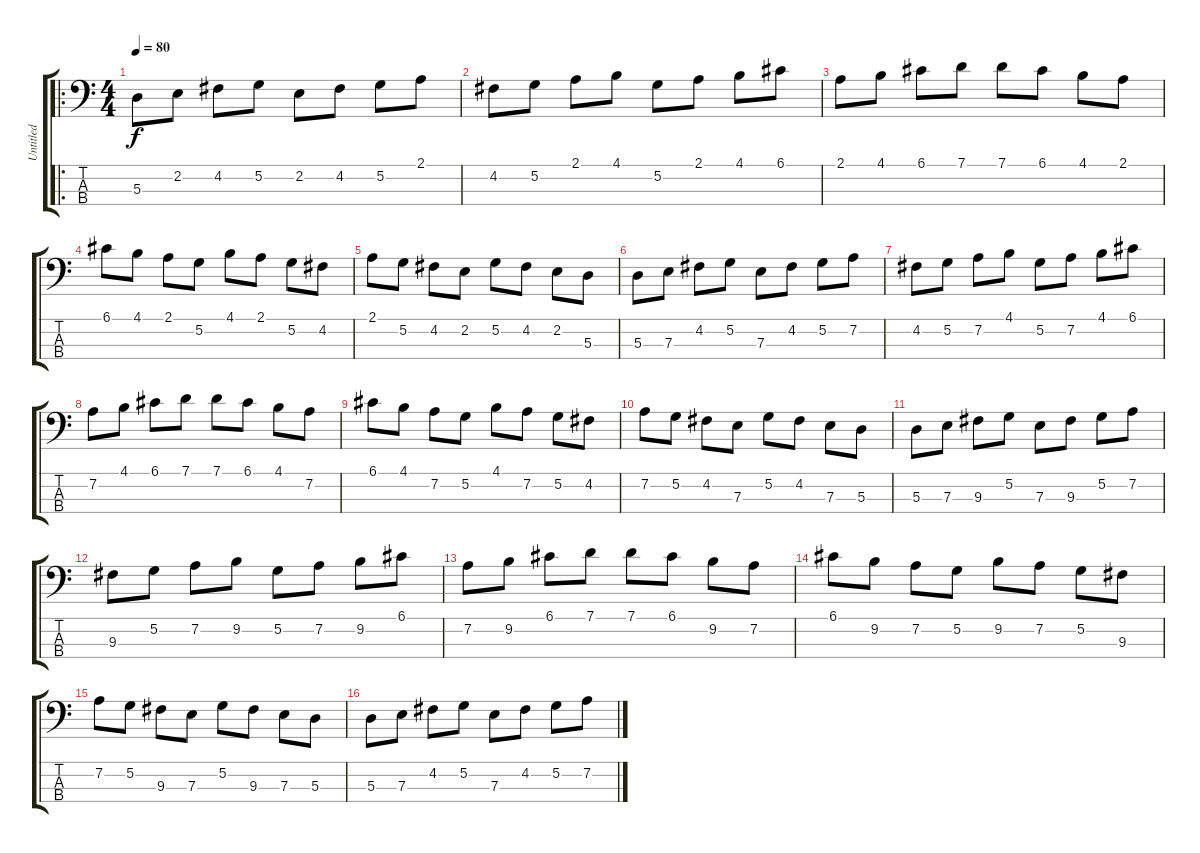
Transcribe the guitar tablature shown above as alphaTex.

\track ("Untitled" "Untitled") {instrument electricbassfinger}
\staff {score tabs}
\tuning (G2 D2 A1 E1) {hide}
\ro
\ts (4 4)
\tempo 80
\clef f4
\ks c
5.3.8{dy f instrument electricbassfinger} 2.2.8 4.2.8 5.2.8 2.2.8 4.2.8 5.2.8 2.1.8 |
4.2.8 5.2.8 2.1.8 4.1.8 5.2.8 2.1.8 4.1.8 6.1.8 |
2.1.8 4.1.8 6.1.8 7.1.8 7.1.8 6.1.8 4.1.8 2.1.8 |
6.1.8 4.1.8 2.1.8 5.2.8 4.1.8 2.1.8 5.2.8 4.2.8 |
2.1.8 5.2.8 4.2.8 2.2.8 5.2.8 4.2.8 2.2.8 5.3.8 |
5.3.8 7.3.8 4.2.8 5.2.8 7.3.8 4.2.8 5.2.8 7.2.8 |
4.2.8 5.2.8 7.2.8 4.1.8 5.2.8 7.2.8 4.1.8 6.1.8 |
7.2.8 4.1.8 6.1.8 7.1.8 7.1.8 6.1.8 4.1.8 7.2.8 |
6.1.8 4.1.8 7.2.8 5.2.8 4.1.8 7.2.8 5.2.8 4.2.8 |
7.2.8 5.2.8 4.2.8 7.3.8 5.2.8 4.2.8 7.3.8 5.3.8 |
5.3.8 7.3.8 9.3.8 5.2.8 7.3.8 9.3.8 5.2.8 7.2.8 |
9.3.8 5.2.8 7.2.8 9.2.8 5.2.8 7.2.8 9.2.8 6.1.8 |
7.2.8 9.2.8 6.1.8 7.1.8 7.1.8 6.1.8 9.2.8 7.2.8 |
6.1.8 9.2.8 7.2.8 5.2.8 9.2.8 7.2.8 5.2.8 9.3.8 |
7.2.8 5.2.8 9.3.8 7.3.8 5.2.8 9.3.8 7.3.8 5.3.8 |
5.3.8 7.3.8 4.2.8 5.2.8 7.3.8 4.2.8 5.2.8 7.2.8
